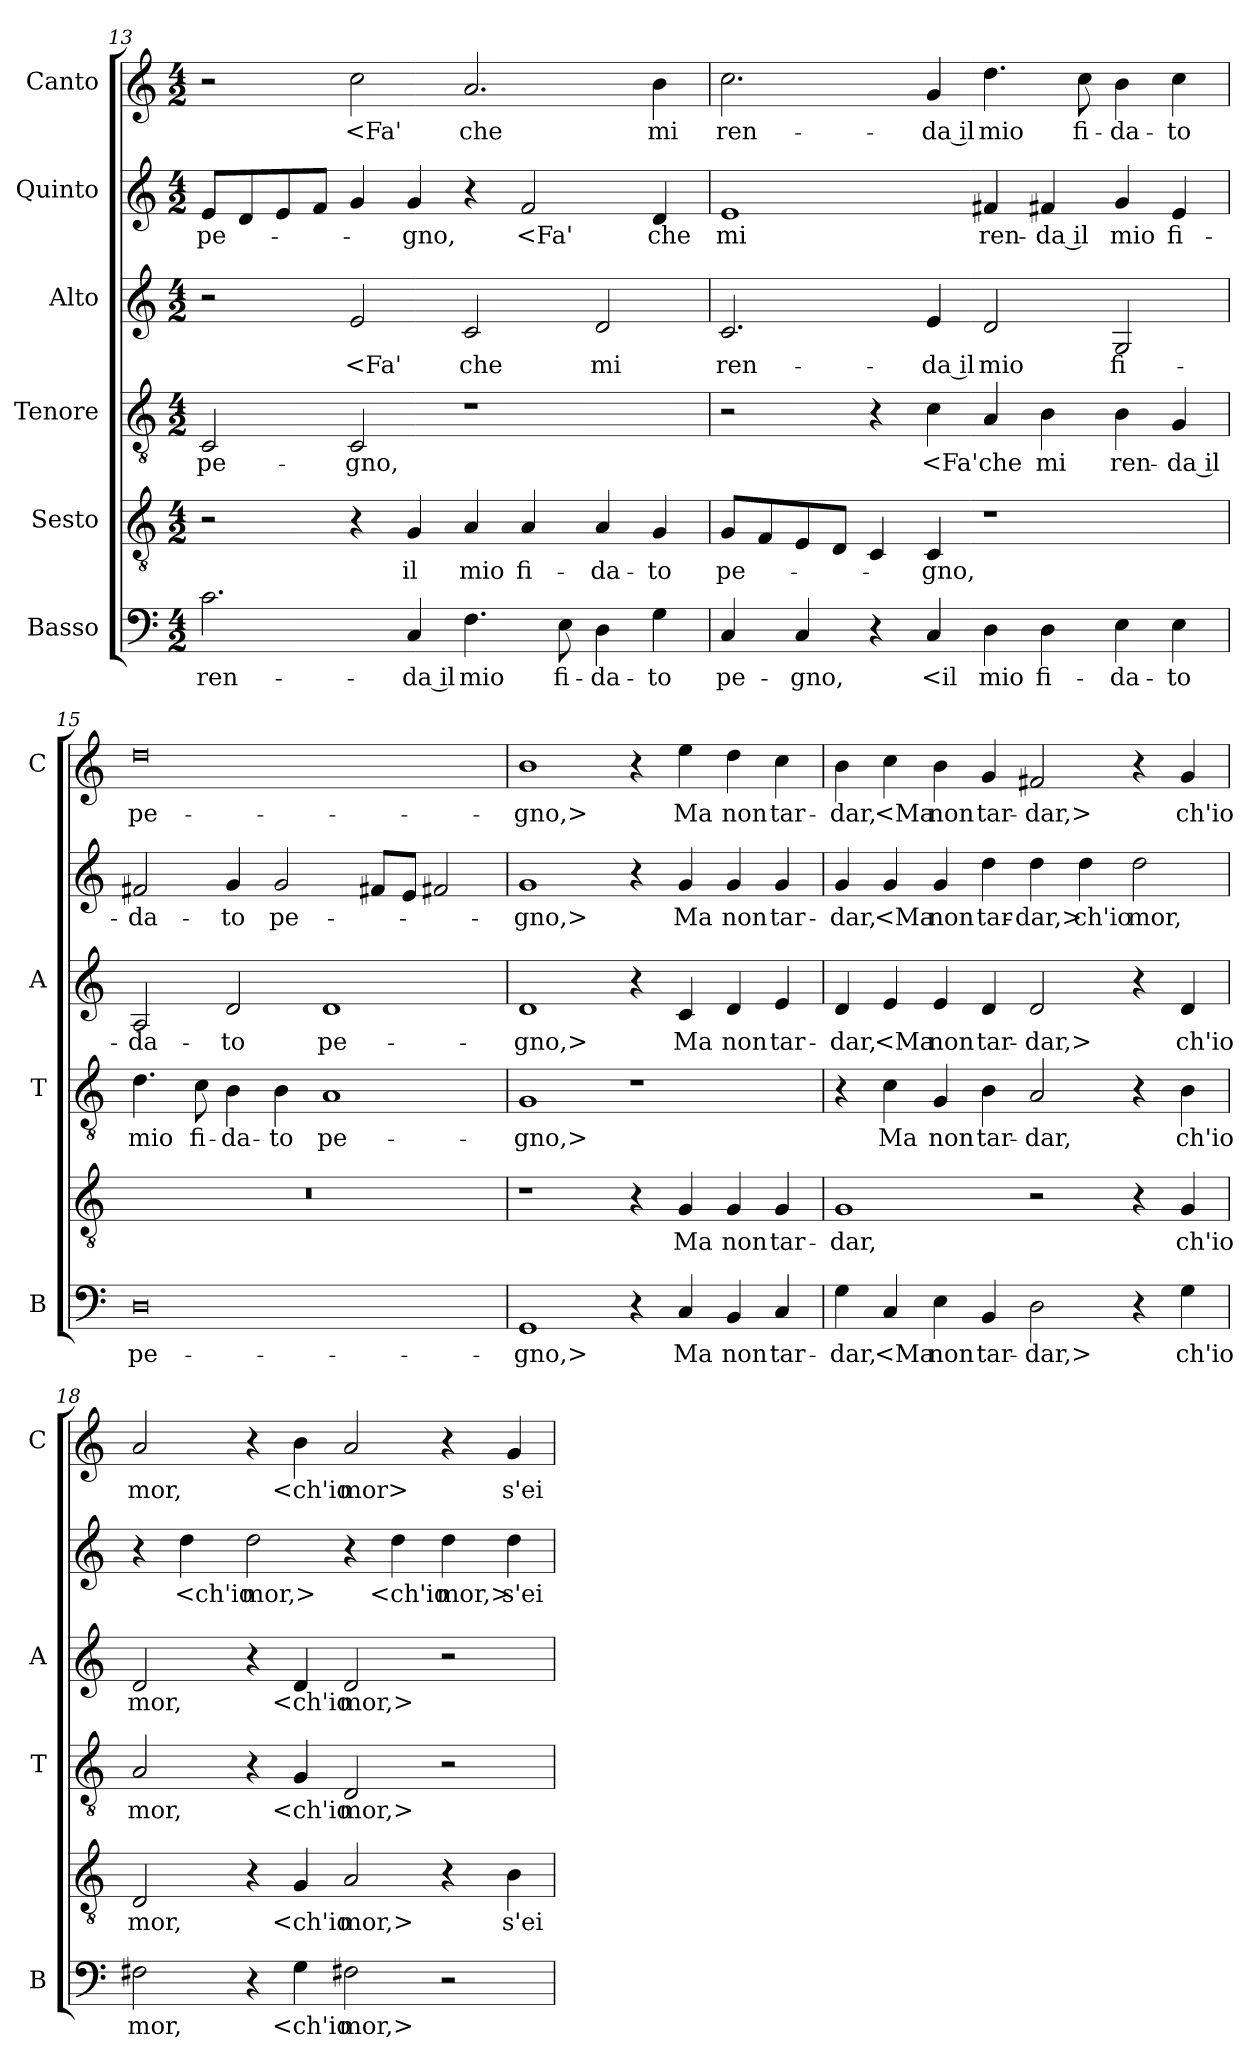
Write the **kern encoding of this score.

**kern	**text	**kern	**text	**kern	**text	**kern	**text	**kern	**text	**kern	**text
*part6	*part6	*part5	*part5	*part4	*part4	*part3	*part3	*part2	*part2	*part1	*part1
*staff6	*staff6	*staff5	*staff5	*staff4	*staff4	*staff3	*staff3	*staff2	*staff2	*staff1	*staff1
*I"Basso	*	*I"Sesto	*	*I"Tenore	*	*I"Alto	*	*I"Quinto	*	*I"Canto	*
*I'B	*	*	*	*I'T	*	*I'A	*	*	*	*I'C	*
*clefF4	*	*clefGv2	*	*clefGv2	*	*clefG2	*	*clefG2	*	*clefG2	*
*k[]	*	*k[]	*	*k[]	*	*k[]	*	*k[]	*	*k[]	*
*C:	*	*C:	*	*C:	*	*C:	*	*C:	*	*C:	*
*M4/2	*	*M4/2	*	*M4/2	*	*M4/2	*	*M4/2	*	*M4/2	*
=13	=13	=13	=13	=13	=13	=13	=13	=13	=13	=13	=13
2.c	ren-	2r	.	2C	pe-	2r	.	8eL	pe-	2r	.
.	.	.	.	.	.	.	.	8d	.	.	.
.	.	.	.	.	.	.	.	8e	.	.	.
.	.	.	.	.	.	.	.	8fJ	.	.	.
.	.	4r	.	2C	-gno,	2e	<Fa'	4g	.	2cc	<Fa'
4C	-da il	4G	il	.	.	.	.	4g	-gno,	.	.
4.F	mio	4A	mio	1r	.	2c	che	4r	.	2.a	che
.	.	4A	fi-	.	.	.	.	2f	<Fa'	.	.
8E	fi-	.	.	.	.	.	.	.	.	.	.
4D	-da-	4A	-da-	.	.	2d	mi	.	.	.	.
4G	-to	4G	-to	.	.	.	.	4d	che	4b	mi
=14	=14	=14	=14	=14	=14	=14	=14	=14	=14	=14	=14
4C	pe-	8GL	pe-	2r	.	2.c	ren-	1e	mi	2.cc	ren-
.	.	8F	.	.	.	.	.	.	.	.	.
4C	-gno,	8E	.	.	.	.	.	.	.	.	.
.	.	8DJ	.	.	.	.	.	.	.	.	.
4r	.	4C	.	4r	.	.	.	.	.	.	.
4C	<il	4C	-gno,	4c	<Fa'	4e	-da il	.	.	4g	-da il
4D	mio	1r	.	4A	che	2d	mio	4f#X	ren-	4.dd	mio
4D	fi-	.	.	4B	mi	.	.	4f#X	-da il	.	.
.	.	.	.	.	.	.	.	.	.	8cc	fi-
4E	-da-	.	.	4B	ren-	2G	fi-	4g	mio	4b	-da-
4E	-to	.	.	4G	-da il	.	.	4e	fi-	4cc	-to
=15	=15	=15	=15	=15	=15	=15	=15	=15	=15	=15	=15
0D	pe-	0r	.	4.d	mio	2A	-da-	2f#X	-da-	0dd	pe-
.	.	.	.	8c	fi-	.	.	.	.	.	.
.	.	.	.	4B	-da-	2d	-to	4g	-to	.	.
.	.	.	.	4B	-to	.	.	2g	pe-	.	.
.	.	.	.	1A	pe-	1d	pe-	.	.	.	.
.	.	.	.	.	.	.	.	8f#XL	.	.	.
.	.	.	.	.	.	.	.	8eJ	.	.	.
.	.	.	.	.	.	.	.	2f#X	.	.	.
=16	=16	=16	=16	=16	=16	=16	=16	=16	=16	=16	=16
1GG	-gno,>	1r	.	1G	-gno,>	1d	-gno,>	1g	-gno,>	1b	-gno,>
4r	.	4r	.	1r	.	4r	.	4r	.	4r	.
4C	Ma	4G	Ma	.	.	4c	Ma	4g	Ma	4ee	Ma
4BB	non	4G	non	.	.	4d	non	4g	non	4dd	non
4C	tar-	4G	tar-	.	.	4e	tar-	4g	tar-	4cc	tar-
=17	=17	=17	=17	=17	=17	=17	=17	=17	=17	=17	=17
4G	-dar,	1G	-dar,	4r	.	4d	-dar,	4g	-dar,	4b	-dar,
4C	<Ma	.	.	4c	Ma	4e	<Ma	4g	<Ma	4cc	<Ma
4E	non	.	.	4G	non	4e	non	4g	non	4b	non
4BB	tar-	.	.	4B	tar-	4d	tar-	4dd	tar-	4g	tar-
2D	-dar,>	2r	.	2A	-dar,	2d	-dar,>	4dd	-dar,>	2f#X	-dar,>
.	.	.	.	.	.	.	.	4dd	ch'io	.	.
4r	.	4r	.	4r	.	4r	.	2dd	mor,	4r	.
4G	ch'io	4G	ch'io	4B	ch'io	4d	ch'io	.	.	4g	ch'io
=18	=18	=18	=18	=18	=18	=18	=18	=18	=18	=18	=18
2F#X	mor,	2D	mor,	2A	mor,	2d	mor,	4r	.	2a	mor,
.	.	.	.	.	.	.	.	4dd	<ch'io	.	.
4r	.	4r	.	4r	.	4r	.	2dd	mor,>	4r	.
4G	<ch'io	4G	<ch'io	4G	<ch'io	4d	<ch'io	.	.	4b	<ch'io
2F#X	mor,>	2A	mor,>	2D	mor,>	2d	mor,>	4r	.	2a	mor>
.	.	.	.	.	.	.	.	4dd	<ch'io	.	.
2r	.	4r	.	2r	.	2r	.	4dd	mor,>	4r	.
.	.	4B	s'ei	.	.	.	.	4dd	s'ei	4g	s'ei
=	=	=	=	=	=	=	=	=	=	=	=
*-	*-	*-	*-	*-	*-	*-	*-	*-	*-	*-	*-
